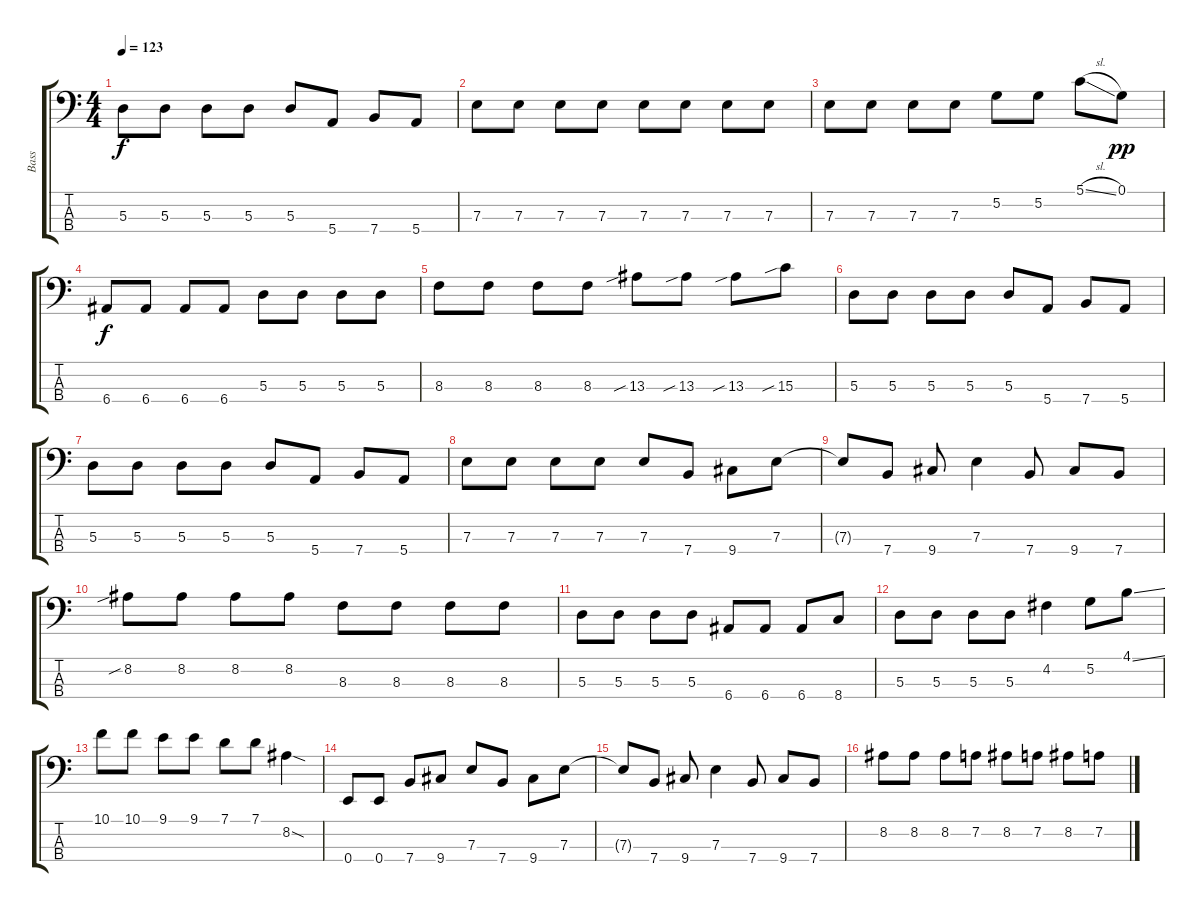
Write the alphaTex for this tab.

\track ("Bass" "Bass") {instrument electricbassfinger}
\staff {score tabs}
\tuning (G2 D2 A1 E1) {hide}
\ts (4 4)
\tempo 123
\clef f4
\ks c
5.3.8{dy f} 5.3.8 5.3.8 5.3.8 5.3.8 5.4.8 7.4.8 5.4.8 |
7.3.8 7.3.8 7.3.8 7.3.8 7.3.8 7.3.8 7.3.8 7.3.8 |
7.3.8 7.3.8 7.3.8 7.3.8 5.2.8 5.2.8 5.1{sl}.8 0.1.8{dy pp} |
6.4.8{dy f} 6.4.8 6.4.8 6.4.8 5.3.8 5.3.8 5.3.8 5.3.8 |
8.3.8 8.3.8 8.3.8 8.3.8 13.3{sib}.8 13.3{sib}.8 13.3{sib}.8 15.3{sib}.8 |
5.3.8 5.3.8 5.3.8 5.3.8 5.3.8 5.4.8 7.4.8 5.4.8 |
5.3.8 5.3.8 5.3.8 5.3.8 5.3.8 5.4.8 7.4.8 5.4.8 |
7.3.8 7.3.8 7.3.8 7.3.8 7.3.8 7.4.8 9.4.8 7.3.8 |
7.3{t}.8 7.4.8 9.4.8 7.3.4 7.4.8 9.4.8 7.4.8 |
8.2{sib}.8 8.2.8 8.2.8 8.2.8 8.3.8 8.3.8 8.3.8 8.3.8 |
5.3.8 5.3.8 5.3.8 5.3.8 6.4.8 6.4.8 6.4.8 8.4.8 |
5.3.8 5.3.8 5.3.8 5.3.8 4.2.4 5.2.8 4.1{ss}.8 |
10.1.8 10.1.8 9.1.8 9.1.8 7.1.8 7.1.8 8.2{sod}.4 |
0.4.8 0.4.8 7.4.8 9.4.8 7.3.8 7.4.8 9.4.8 7.3.8 |
7.3{t}.8 7.4.8 9.4.8 7.3.4 7.4.8 9.4.8 7.4.8 |
8.2.8 8.2.8 8.2.8 7.2.8 8.2.8 7.2.8 8.2.8 7.2.8
